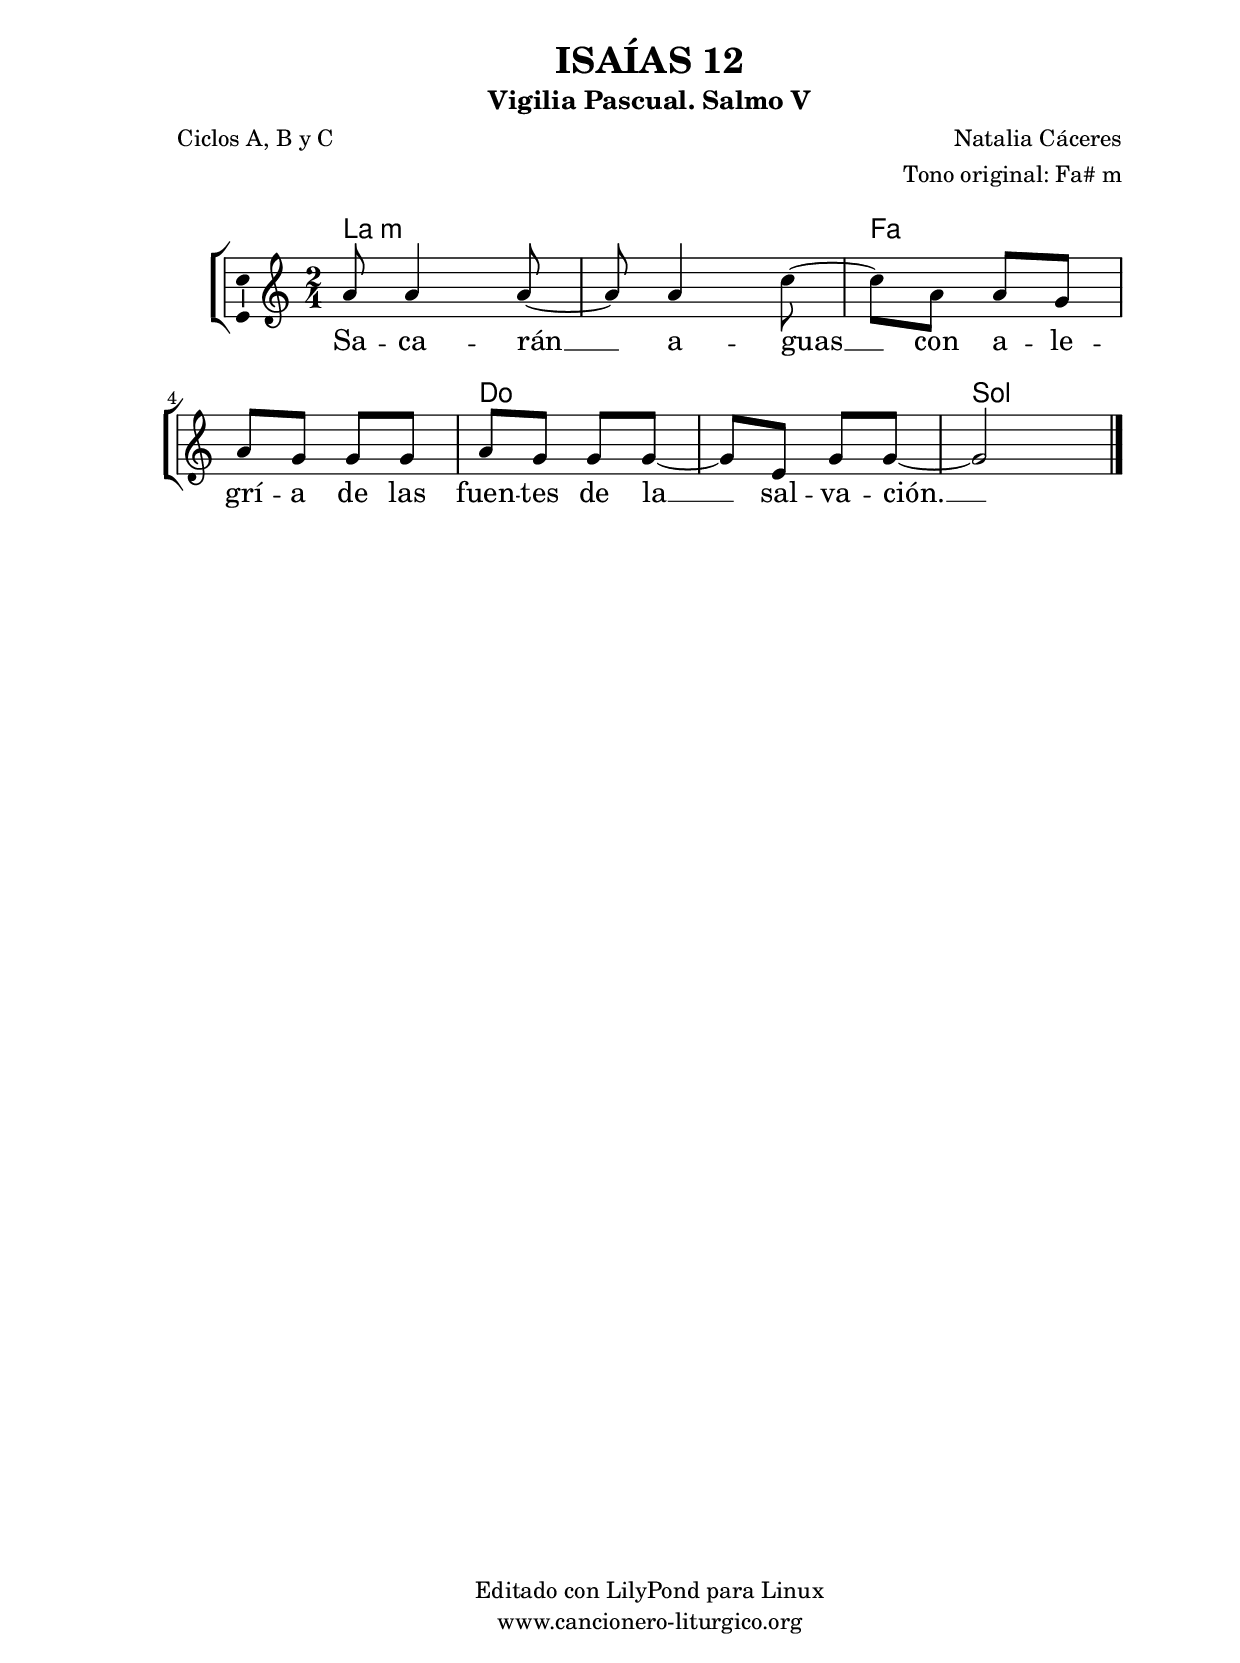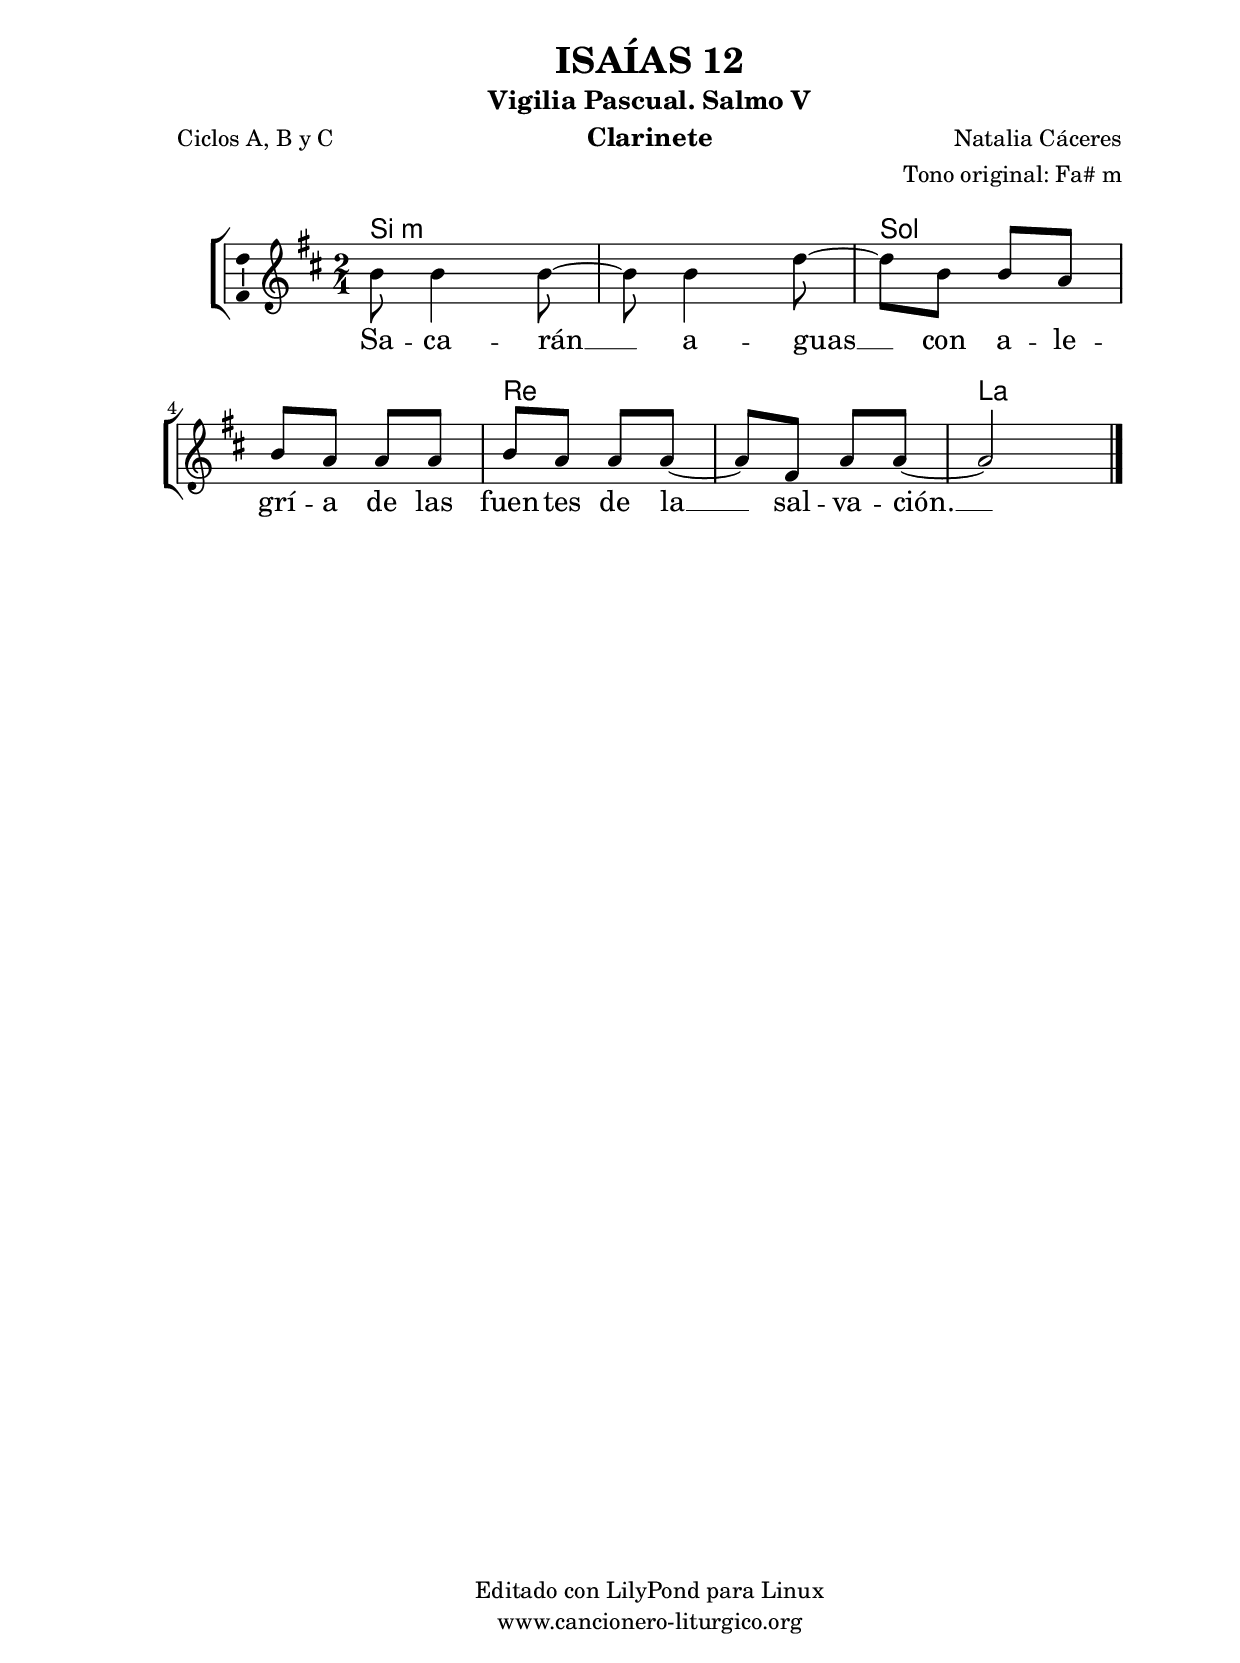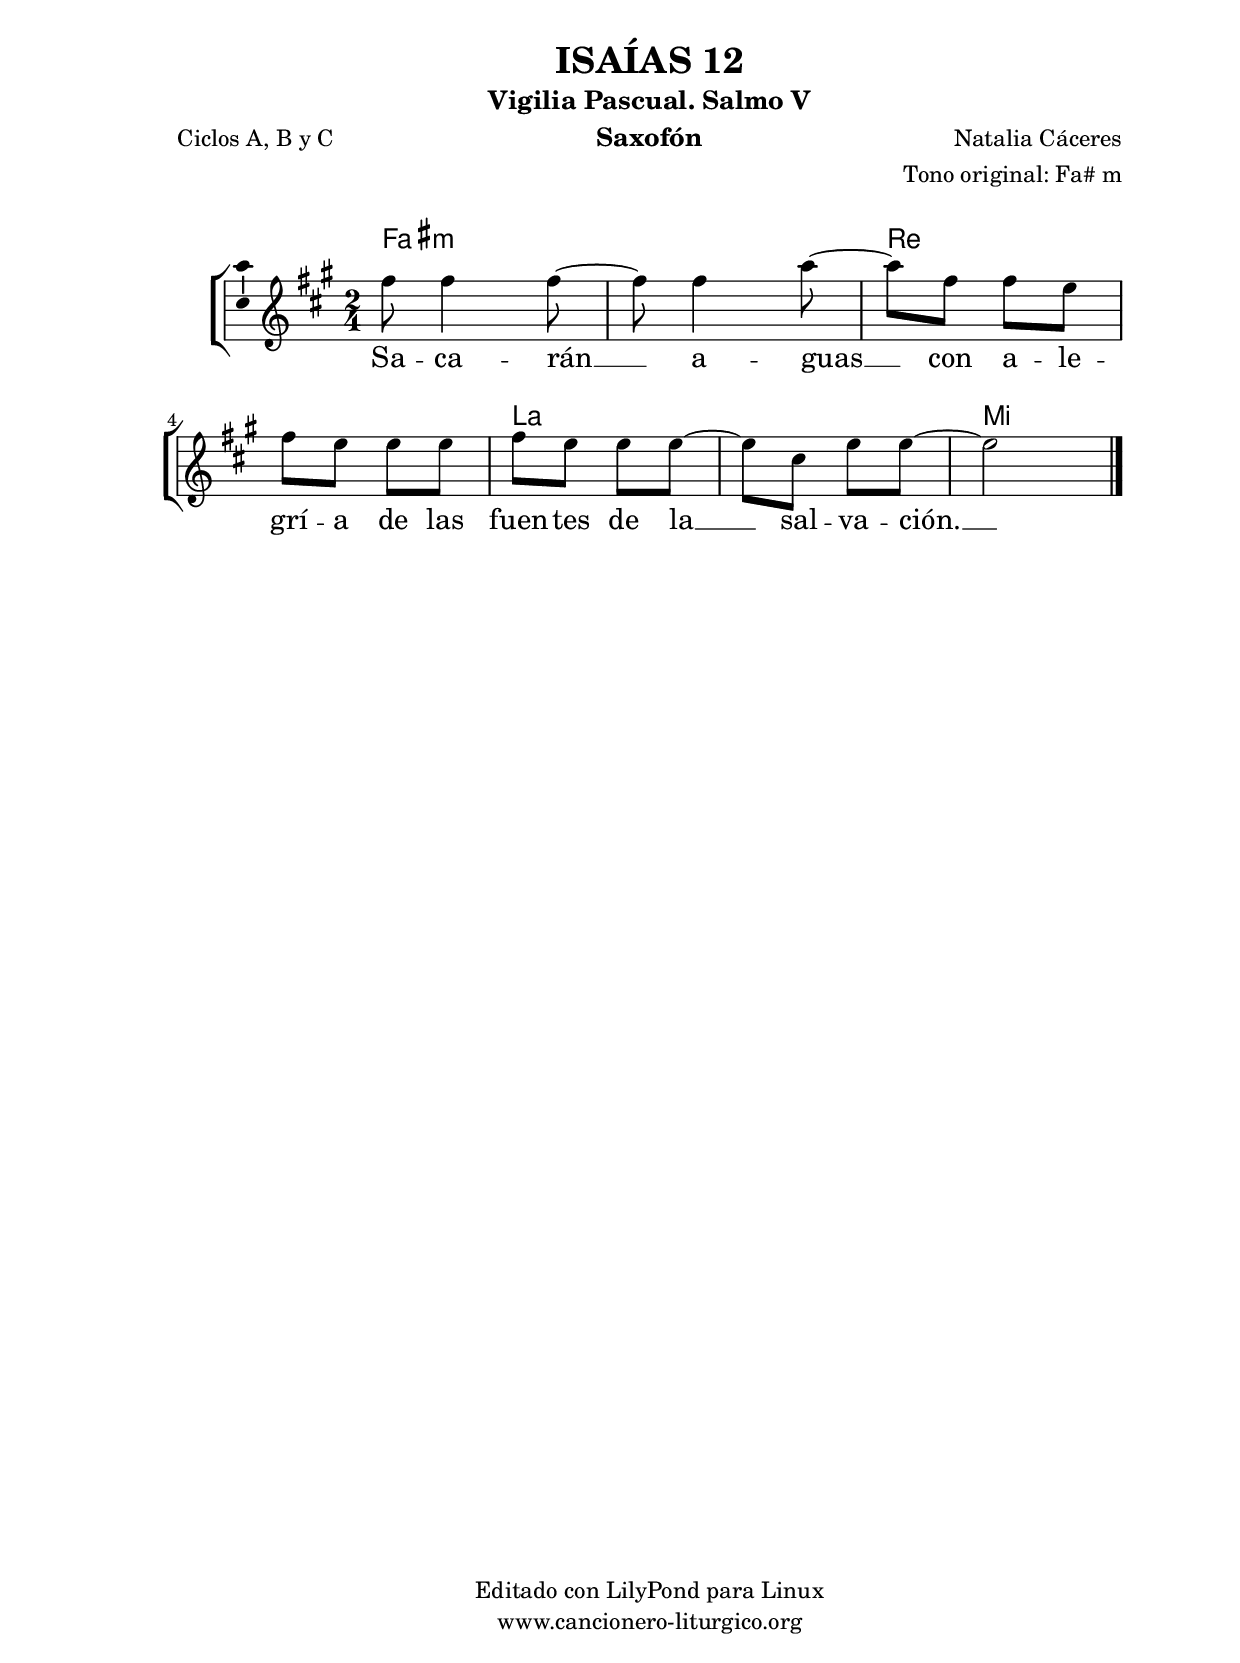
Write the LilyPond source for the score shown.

%
%para convertir .midi en .wav:
%timidity filename.midi -Ow -o finename.wav
%
%
%Para convertir de .wav a .mp3:
%lame -h -m j filename.wav
%
%
%para escuchar el midi:
%timidity nombrefichero.midi
%


%versión de lilypond para la que se ha escrito esta partitura:
\version "2.16.0"

	%Tamaño papel
	#(set-default-paper-size "a4")
	%Tamaño partitura
	#(set-global-staff-size 20)
	%No responde al pulsar sobre una nota
	#(ly:set-option 'point-and-click #f)

%parámetros del encabezamiento:
\header {
	title = "ISAÍAS 12"
	subtitle = "Vigilia Pascual. Salmo V"
	composer = "Natalia Cáceres"
	poet = "Ciclos A, B y C"
	meter = ""
	arranger = "Tono original: Fa# m"
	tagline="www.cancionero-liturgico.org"
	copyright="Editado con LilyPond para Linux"
	}

%parámetros asociados al papel:
\paper  {
	oddHeaderMarkup = \markup {\fill-line { \on-the-fly #not-first-page \fromproperty #'header:title \on-the-fly #not-first-page \fromproperty #'header:composer }}
	evenHeaderMarkup = \markup {\fill-line { \fromproperty #'header:composer \fromproperty #'header:title }}
	#(set-paper-size "a4")
	print-page-number = ##f
	first-page-number = 1
	print-first-page-number = ##f
%	head-separation = 3.0 \cm
	top-margin = 2.0 \cm
	bottom-margin = 0.5\cm
%%%	bottom-margin = -1.0\cm
	left-margin = 3.0 \cm
	line-width = 16.0 \cm 
	indent = 8\mm
	interscoreline = 2.\mm
	between-system-space = 15\mm
%	para que las partituras no llenen la hoja:
	ragged-bottom = ##t
%	idem para la última hoja:
	ragged-last-bottom = ##f
%	para que las partituras llenen el ancho del papel:
	ragged-last = ##f
	after-title-space = 2.5 \cm
%page-count=1
system-count=2

	%Flexible Vertical Spacing
%	markup-markup-spacing =
%	#'((basic-distance . 15) (minimum-distance . 15) (padding . 3))
	markup-system-spacing =
	#'((basic-distance . 15) (minimum-distance . 15) (padding . 3))
	system-system-spacing =
	#'((basic-distance . 15) (minimum-distance . 15) (padding . 3))
	score-system-spacing =
	#'((basic-distance . 15) (minimum-distance . 15) (padding . 5))
%	top-system-spacing = % header
%	#'((basic-distance . 8) (minimum-distance . 0) (padding . 3))
%	top-markup-spacing =
%	#'((basic-distance . 20) (minimum-distance . 20) (padding . 3))
	last-bottom-spacing = % footer
	#'((basic-distance . 5) (minimum-distance . 5) (padding . 3))
%	score-markup-spacing =
%	#'((basic-distance . 16) (minimum-distance . 13) (padding . 3))

	}


%parámetros que afectan a toda la partitura:
global =  {
	%clave de sol (G):
	\clef G
	%armadura:
	\transpose fis a
	\key fis \minor
	\tempo 4=112
	\set Score.tempoHideNote = ##t
	}


acordes = {
	\italianChords
	\chordmode {
	\transpose fis a
{

fis2:m s d s a s e

	}
	}
}

melodia = 
	\transpose fis a
{
	\relative c'{

\time 2/4
fis8 fis4 fis8~
fis8 fis4 a8~
a8 fis fis e
fis8 e e e
fis8 e e e8~
e8 cis e e8~
e2

	\bar "|."
	}
	}


texto = \lyricmode {
Sa -- ca -- rán __ a -- guas __ con a -- le -- grí -- a
de las fuen -- tes de la __ sal -- va -- ción. __
	}


acordesStaff = \context ChordNames = acordesStaff <<
	\set chordChanges = ##t
	\acordes
	>>


vozStaff = \context Voice = vozStaff
\with {\consists "Ambitus_engraver"}
<<
%	\set Staff.instrumentName = ""
%	\set Staff.shortInstrumentName = ""
%	\set Staff.midiInstrument = #"clarinet"
%	\set Staff.midiInstrument = #"cello"
%	\set Staff.midiInstrument = #"flute"
	\set Staff.midiInstrument = #"electric guitar (jazz)"
%	\set Staff.midiInstrument = #"english horn"
%	\set Staff.midiInstrument = #"violin"
%	\set Staff.midiInstrument = #"glockenspiel"
	\set Staff.midiMinimumVolume = #0.7
	\set Staff.midiMaximumVolume = #0.9
	\global
	\melodia
	>>


textoStaff = \context Lyrics = textoStaff <<
	\lyricsto vozStaff \texto
	>>

\book {
	\score {
		\context ChoirStaff {
			\override StaffGroup.SystemStartBracket #'collapse-height = #1
			\override Score.SystemStartBar #'collapse-height = #1
			<<
			\acordesStaff
			\vozStaff
			\textoStaff
			>>
			}
		\layout {
	    		\context {
				\Lyrics
				\override LyricText #'font-size = #2
				}
	   		 \context {
				\Score
				%fontSize = #3
				\override StaffSymbol #'staff-space = #(magstep +3)
				%\override Beam #'thickness = #0.55
				%\override SpacingSpanner #'spacing-increment = #1.0
				%\override Slur #'height-limit = #1.5
				}
			}
		}
	\score {
		\unfoldRepeats
		\context ChoirStaff {
			<<
			\acordesStaff
			\vozStaff
			>>
			}
		\midi {
	  		\context {
	  			\Score
				tempoWholesPerMinute = #(ly:make-moment 70 4)
				}
			}
		}
	}

%Partitura para clarinete
#(define output-suffix "C")
\book {
	\header{
		instrument = "Clarinete"
		}
	\score {
		\context ChoirStaff {
			\override StaffGroup.SystemStartBracket #'collapse-height = #1
			\override Score.SystemStartBar #'collapse-height = #1
\transpose c d
			<<
			\acordesStaff
			\vozStaff
			\textoStaff
			>>
			}
		\layout {
	    		\context {
				\Lyrics
				\override LyricText #'font-size = #2
				}
	   		 \context {
				\Score
				%fontSize = #3
				\override StaffSymbol #'staff-space = #(magstep +3)
				%\override Beam #'thickness = #0.55
				%\override SpacingSpanner #'spacing-increment = #1.0
				%\override Slur #'height-limit = #1.5
				}
			}
		}
	}

%Partitura para saxofón
#(define output-suffix "S")
\book {
	\header{
		instrument = "Saxofón"
		}
	\score {
		\context ChoirStaff {
			\override StaffGroup.SystemStartBracket #'collapse-height = #1
			\override Score.SystemStartBar #'collapse-height = #1
\transpose c a
			<<
			\acordesStaff
			\vozStaff
			\textoStaff
			>>
			}
		\layout {
	    		\context {
				\Lyrics
				\override LyricText #'font-size = #2
				}
	   		 \context {
				\Score
				%fontSize = #3
				\override StaffSymbol #'staff-space = #(magstep +3)
				%\override Beam #'thickness = #0.55
				%\override SpacingSpanner #'spacing-increment = #1.0
				%\override Slur #'height-limit = #1.5
				}
			}
		}
	}

